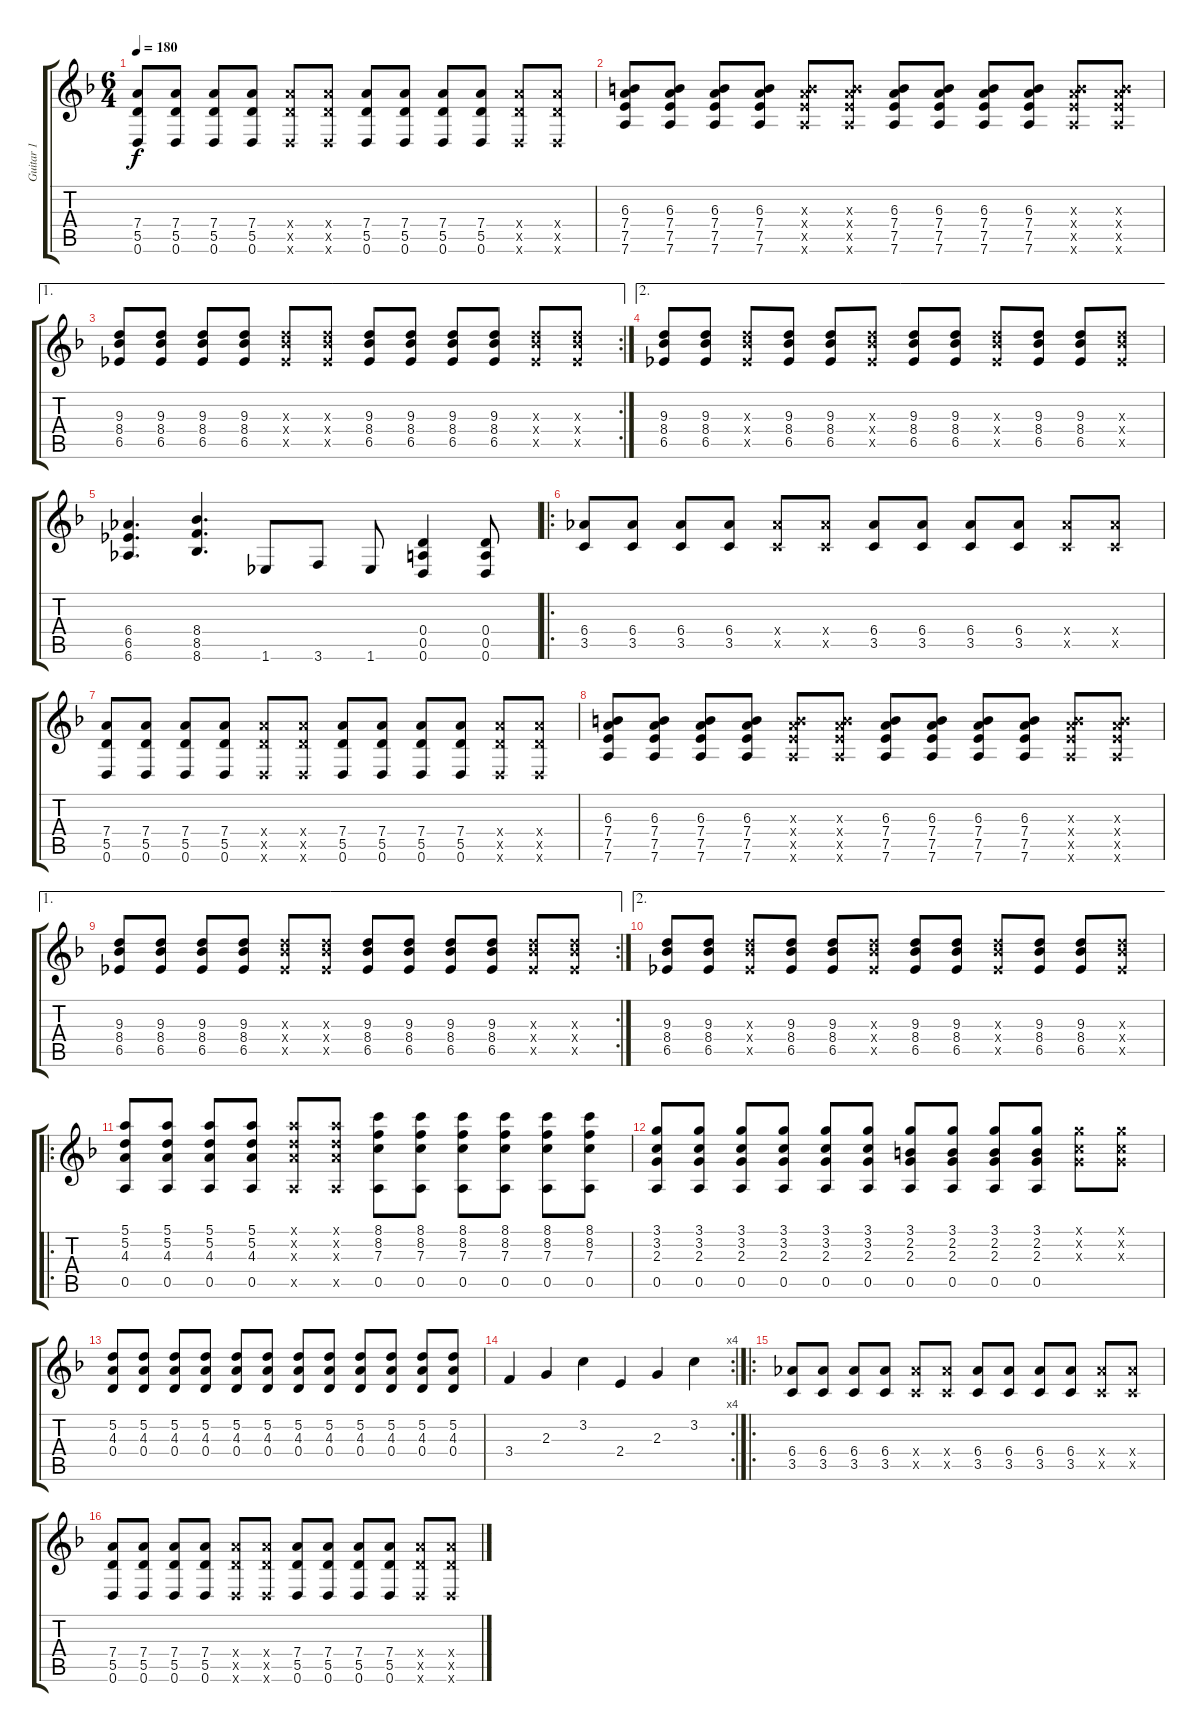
\track ("Guitar 1" "Guitar 1") {instrument distortionguitar}
\staff {score tabs}
\tuning (E4 A3 F3 D3 A2 D2) {hide}
\ts (6 4)
\tempo 180
\clef g2
\ks dminor
(7.4 5.5 0.6).8{dy f} (7.4 5.5 0.6).8 (7.4 5.5 0.6).8 (7.4 5.5 0.6).8 (7.4{x} 5.5{x} 0.6{x}).8 (7.4{x} 5.5{x} 0.6{x}).8 (7.4 5.5 0.6).8 (7.4 5.5 0.6).8 (7.4 5.5 0.6).8 (7.4 5.5 0.6).8 (7.4{x} 5.5{x} 0.6{x}).8 (7.4{x} 5.5{x} 0.6{x}).8 |
(6.3 7.4 7.5 7.6).8 (6.3 7.4 7.5 7.6).8 (6.3 7.4 7.5 7.6).8 (6.3 7.4 7.5 7.6).8 (6.3{x} 7.4{x} 7.5{x} 7.6{x}).8 (6.3{x} 7.4{x} 7.5{x} 7.6{x}).8 (6.3 7.4 7.5 7.6).8 (6.3 7.4 7.5 7.6).8 (6.3 7.4 7.5 7.6).8 (6.3 7.4 7.5 7.6).8 (6.3{x} 7.4{x} 7.5{x} 7.6{x}).8 (6.3{x} 7.4{x} 7.5{x} 7.6{x}).8 |
\ae 1
\rc 2
(9.3 8.4 6.5).8 (9.3 8.4 6.5).8 (9.3 8.4 6.5).8 (9.3 8.4 6.5).8 (9.3{x} 8.4{x} 6.5{x}).8 (9.3{x} 8.4{x} 6.5{x}).8 (9.3 8.4 6.5).8 (9.3 8.4 6.5).8 (9.3 8.4 6.5).8 (9.3 8.4 6.5).8 (9.3{x} 8.4{x} 6.5{x}).8 (9.3{x} 8.4{x} 6.5{x}).8 |
\ae 2
(9.3 8.4 6.5).8 (9.3 8.4 6.5).8 (9.3{x} 8.4{x} 6.5{x}).8 (9.3 8.4 6.5).8 (9.3 8.4 6.5).8 (9.3{x} 8.4{x} 6.5{x}).8 (9.3 8.4 6.5).8 (9.3 8.4 6.5).8 (9.3{x} 8.4{x} 6.5{x}).8 (9.3 8.4 6.5).8 (9.3 8.4 6.5).8 (9.3{x} 8.4{x} 6.5{x}).8 |
(6.4 6.5 6.6).4{d} (8.4 8.5 8.6).4{d} 1.6.8 3.6.8 1.6.8 (0.4 0.5 0.6).4 (0.4 0.5 0.6).8 |
\ro
(6.4 3.5).8 (6.4 3.5).8 (6.4 3.5).8 (6.4 3.5).8 (6.4{x} 3.5{x}).8 (6.4{x} 3.5{x}).8 (6.4 3.5).8 (6.4 3.5).8 (6.4 3.5).8 (6.4 3.5).8 (6.4{x} 3.5{x}).8 (6.4{x} 3.5{x}).8 |
(7.4 5.5 0.6).8 (7.4 5.5 0.6).8 (7.4 5.5 0.6).8 (7.4 5.5 0.6).8 (7.4{x} 5.5{x} 0.6{x}).8 (7.4{x} 5.5{x} 0.6{x}).8 (7.4 5.5 0.6).8 (7.4 5.5 0.6).8 (7.4 5.5 0.6).8 (7.4 5.5 0.6).8 (7.4{x} 5.5{x} 0.6{x}).8 (7.4{x} 5.5{x} 0.6{x}).8 |
(6.3 7.4 7.5 7.6).8 (6.3 7.4 7.5 7.6).8 (6.3 7.4 7.5 7.6).8 (6.3 7.4 7.5 7.6).8 (6.3{x} 7.4{x} 7.5{x} 7.6{x}).8 (6.3{x} 7.4{x} 7.5{x} 7.6{x}).8 (6.3 7.4 7.5 7.6).8 (6.3 7.4 7.5 7.6).8 (6.3 7.4 7.5 7.6).8 (6.3 7.4 7.5 7.6).8 (6.3{x} 7.4{x} 7.5{x} 7.6{x}).8 (6.3{x} 7.4{x} 7.5{x} 7.6{x}).8 |
\ae 1
\rc 2
(9.3 8.4 6.5).8 (9.3 8.4 6.5).8 (9.3 8.4 6.5).8 (9.3 8.4 6.5).8 (9.3{x} 8.4{x} 6.5{x}).8 (9.3{x} 8.4{x} 6.5{x}).8 (9.3 8.4 6.5).8 (9.3 8.4 6.5).8 (9.3 8.4 6.5).8 (9.3 8.4 6.5).8 (9.3{x} 8.4{x} 6.5{x}).8 (9.3{x} 8.4{x} 6.5{x}).8 |
\ae 2
(9.3 8.4 6.5).8 (9.3 8.4 6.5).8 (9.3{x} 8.4{x} 6.5{x}).8 (9.3 8.4 6.5).8 (9.3 8.4 6.5).8 (9.3{x} 8.4{x} 6.5{x}).8 (9.3 8.4 6.5).8 (9.3 8.4 6.5).8 (9.3{x} 8.4{x} 6.5{x}).8 (9.3 8.4 6.5).8 (9.3 8.4 6.5).8 (9.3{x} 8.4{x} 6.5{x}).8 |
\ro
(5.1 5.2 4.3 0.5).8 (5.1 5.2 4.3 0.5).8 (5.1 5.2 4.3 0.5).8 (5.1 5.2 4.3 0.5).8 (5.1{x} 5.2{x} 4.3{x} 0.5{x}).8 (5.1{x} 5.2{x} 4.3{x} 0.5{x}).8 (8.1 8.2 7.3 0.5).8 (8.1 8.2 7.3 0.5).8 (8.1 8.2 7.3 0.5).8 (8.1 8.2 7.3 0.5).8 (8.1 8.2 7.3 0.5).8 (8.1 8.2 7.3 0.5).8 |
(3.1 3.2 2.3 0.5).8 (3.1 3.2 2.3 0.5).8 (3.1 3.2 2.3 0.5).8 (3.1 3.2 2.3 0.5).8 (3.1 3.2 2.3 0.5).8 (3.1 3.2 2.3 0.5).8 (3.1 2.2 2.3 0.5).8 (3.1 2.2 2.3 0.5).8 (3.1 2.2 2.3 0.5).8 (3.1 2.2 2.3 0.5).8 (3.1{x} 3.2{x} 2.3{x}).8 (3.1{x} 3.2{x} 2.3{x}).8 |
(5.2 4.3 0.4).8 (5.2 4.3 0.4).8 (5.2 4.3 0.4).8 (5.2 4.3 0.4).8 (5.2 4.3 0.4).8 (5.2 4.3 0.4).8 (5.2 4.3 0.4).8 (5.2 4.3 0.4).8 (5.2 4.3 0.4).8 (5.2 4.3 0.4).8 (5.2 4.3 0.4).8 (5.2 4.3 0.4).8 |
\rc 4
3.4.4 2.3.4 3.2.4 2.4.4 2.3.4 3.2.4 |
\ro
(6.4 3.5).8 (6.4 3.5).8 (6.4 3.5).8 (6.4 3.5).8 (6.4{x} 3.5{x}).8 (6.4{x} 3.5{x}).8 (6.4 3.5).8 (6.4 3.5).8 (6.4 3.5).8 (6.4 3.5).8 (6.4{x} 3.5{x}).8 (6.4{x} 3.5{x}).8 |
(7.4 5.5 0.6).8 (7.4 5.5 0.6).8 (7.4 5.5 0.6).8 (7.4 5.5 0.6).8 (7.4{x} 5.5{x} 0.6{x}).8 (7.4{x} 5.5{x} 0.6{x}).8 (7.4 5.5 0.6).8 (7.4 5.5 0.6).8 (7.4 5.5 0.6).8 (7.4 5.5 0.6).8 (7.4{x} 5.5{x} 0.6{x}).8 (7.4{x} 5.5{x} 0.6{x}).8
